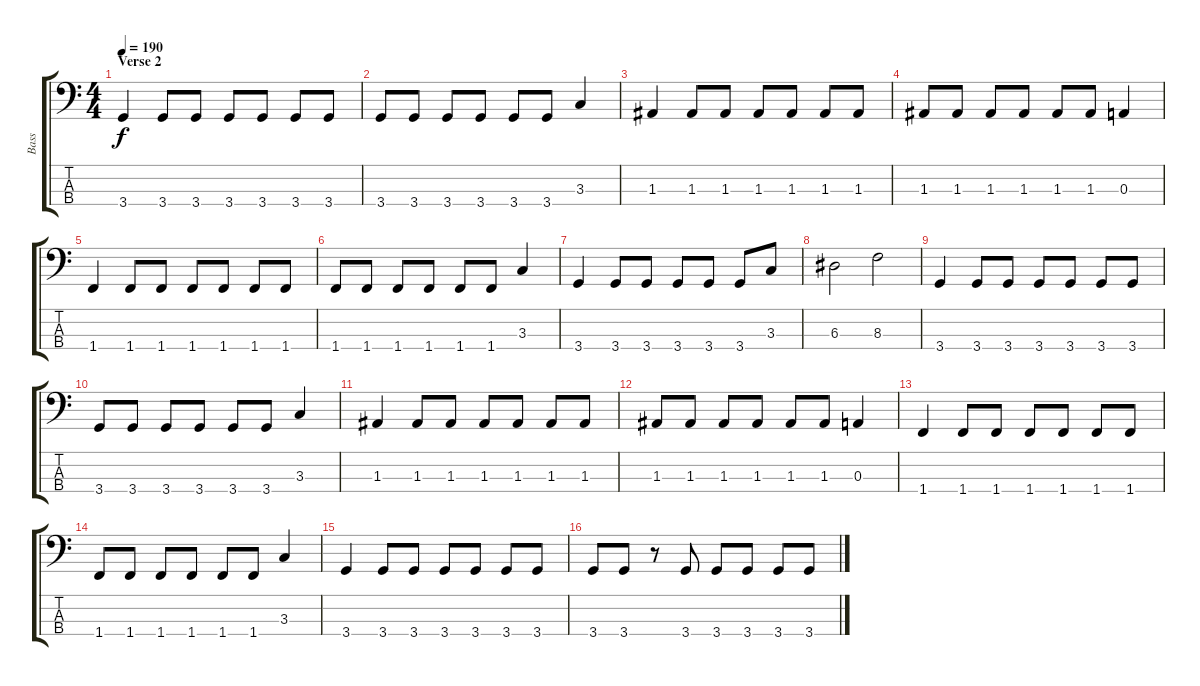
\track ("Bass" "Bass") {instrument electricbasspick}
\staff {score tabs}
\tuning (G2 D2 A1 E1) {hide}
\ts (4 4)
\section ("" "Verse 2")
\tempo 190
\clef f4
\ks c
3.4.4{dy f} 3.4.8 3.4.8 3.4.8 3.4.8 3.4.8 3.4.8 |
3.4.8 3.4.8 3.4.8 3.4.8 3.4.8 3.4.8 3.3.4 |
1.3.4 1.3.8 1.3.8 1.3.8 1.3.8 1.3.8 1.3.8 |
1.3.8 1.3.8 1.3.8 1.3.8 1.3.8 1.3.8 0.3.4 |
1.4.4 1.4.8 1.4.8 1.4.8 1.4.8 1.4.8 1.4.8 |
1.4.8 1.4.8 1.4.8 1.4.8 1.4.8 1.4.8 3.3.4 |
3.4.4 3.4.8 3.4.8 3.4.8 3.4.8 3.4.8 3.3.8 |
6.3.2 8.3.2 |
3.4.4 3.4.8 3.4.8 3.4.8 3.4.8 3.4.8 3.4.8 |
3.4.8 3.4.8 3.4.8 3.4.8 3.4.8 3.4.8 3.3.4 |
1.3.4 1.3.8 1.3.8 1.3.8 1.3.8 1.3.8 1.3.8 |
1.3.8 1.3.8 1.3.8 1.3.8 1.3.8 1.3.8 0.3.4 |
1.4.4 1.4.8 1.4.8 1.4.8 1.4.8 1.4.8 1.4.8 |
1.4.8 1.4.8 1.4.8 1.4.8 1.4.8 1.4.8 3.3.4 |
3.4.4 3.4.8 3.4.8 3.4.8 3.4.8 3.4.8 3.4.8 |
3.4.8 3.4.8 r.8 3.4.8 3.4.8 3.4.8 3.4.8 3.4.8
